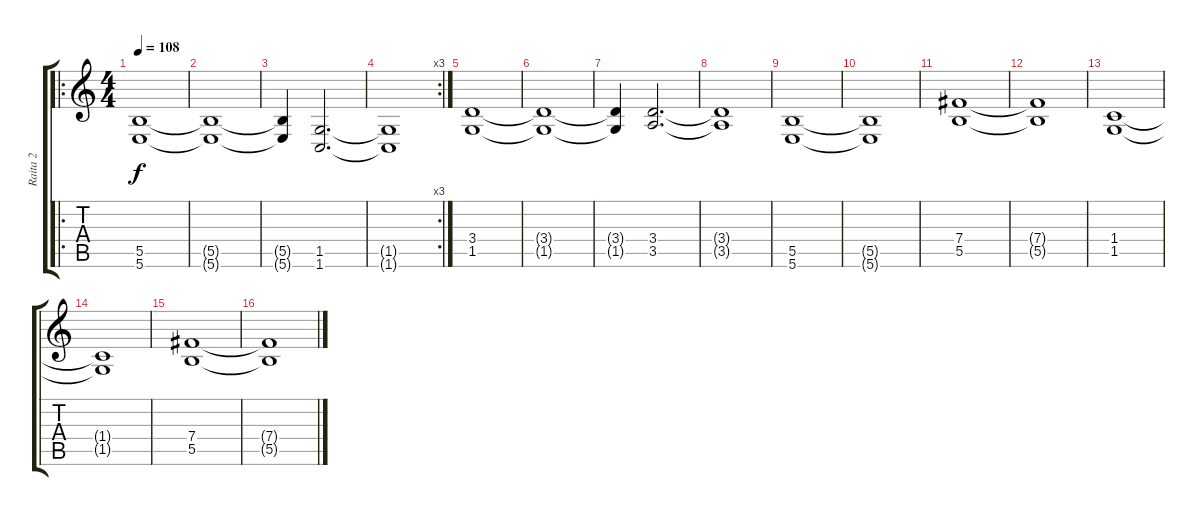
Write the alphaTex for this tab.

\track ("Raita 2" "Raita 2") {instrument distortionguitar}
\staff {score tabs}
\tuning (Db4 Ab3 E3 B2 Gb2 B1) {hide}
\ro
\ts (4 4)
\tempo 108
\clef g2
\ks c
(5.5 5.6).1{dy f} |
(5.5{t} 5.6{t}).1 |
(5.5{t} 5.6{t}).4 (1.5 1.6).2{d} |
\rc 3
(1.5{t} 1.6{t}).1 |
(3.4 1.5).1 |
(3.4{t} 1.5{t}).1 |
(3.4{t} 1.5{t}).4 (3.4 3.5).2{d} |
(3.4{t} 3.5{t}).1 |
(5.5 5.6).1 |
(5.5{t} 5.6{t}).1 |
(7.4 5.5).1 |
(7.4{t} 5.5{t}).1 |
(1.4 1.5).1 |
(1.4{t} 1.5{t}).1 |
(7.4 5.5).1 |
(7.4{t} 5.5{t}).1
